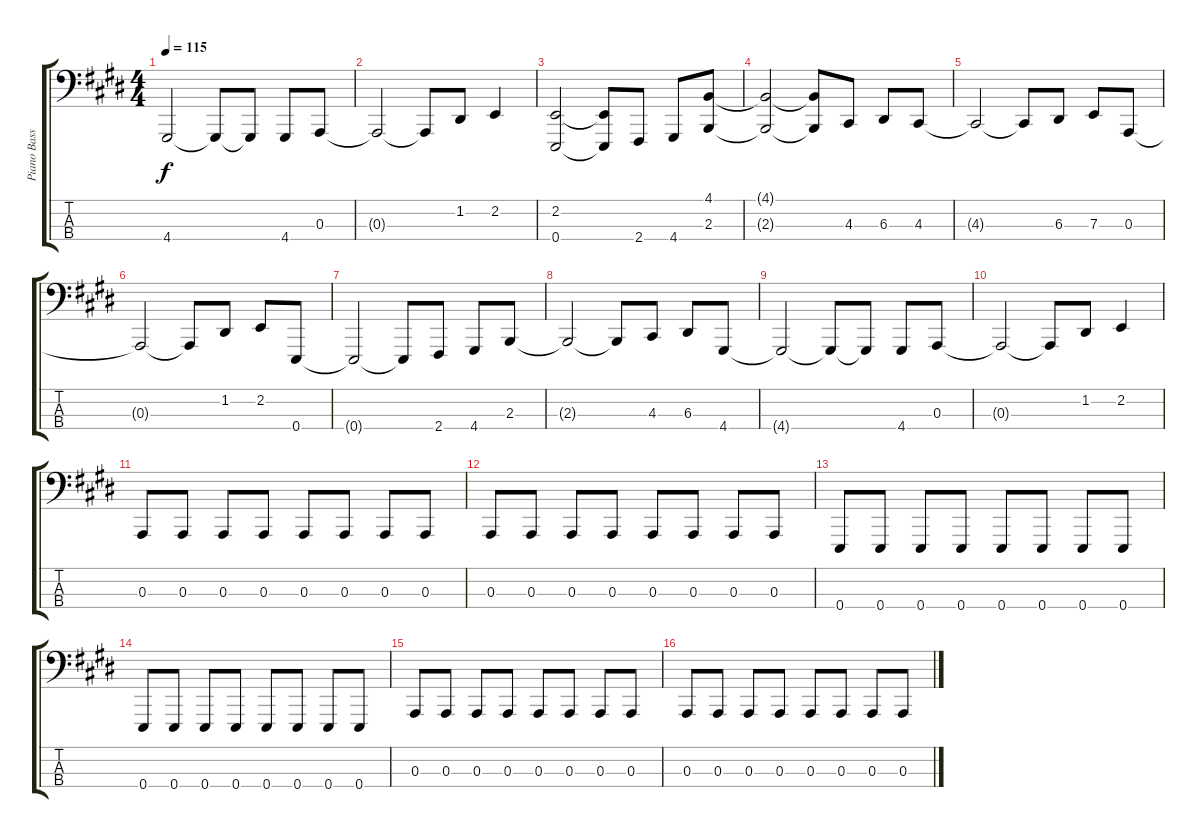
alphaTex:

\track ("Piano Bass" "Piano Bass") {instrument acousticgrandpiano}
\staff {score tabs}
\tuning (G2 D2 A1 E1) {hide}
\ts (4 4)
\tempo 115
\clef f4
\ks c#minor
4.4{t}.2{dy f} 4.4{t}.8 4.4{t}.8 4.4.8 0.3.8 |
0.3{t}.2 0.3{t}.8 1.2.8 2.2.4 |
(2.2 0.4).2 (2.2{t} 0.4{t}).8 2.4.8 4.4.8 (4.1 2.3).8 |
(4.1{t} 2.3{t}).2 (4.1{t} 2.3{t}).8 4.3.8 6.3.8 4.3.8 |
4.3{t}.2 4.3{t}.8 6.3.8 7.3.8 0.3.8 |
0.3{t}.2 0.3{t}.8 1.2.8 2.2.8 0.4.8 |
0.4{t}.2 0.4{t}.8 2.4.8 4.4.8 2.3.8 |
2.3{t}.2 2.3{t}.8 4.3.8 6.3.8 4.4.8 |
4.4{t}.2 4.4{t}.8 4.4{t}.8 4.4.8 0.3.8 |
0.3{t}.2 0.3{t}.8 1.2.8 2.2.4 |
0.3.8 0.3.8 0.3.8 0.3.8 0.3.8 0.3.8 0.3.8 0.3.8 |
0.3.8 0.3.8 0.3.8 0.3.8 0.3.8 0.3.8 0.3.8 0.3.8 |
0.4.8 0.4.8 0.4.8 0.4.8 0.4.8 0.4.8 0.4.8 0.4.8 |
0.4.8 0.4.8 0.4.8 0.4.8 0.4.8 0.4.8 0.4.8 0.4.8 |
0.3.8 0.3.8 0.3.8 0.3.8 0.3.8 0.3.8 0.3.8 0.3.8 |
0.3.8 0.3.8 0.3.8 0.3.8 0.3.8 0.3.8 0.3.8 0.3.8
